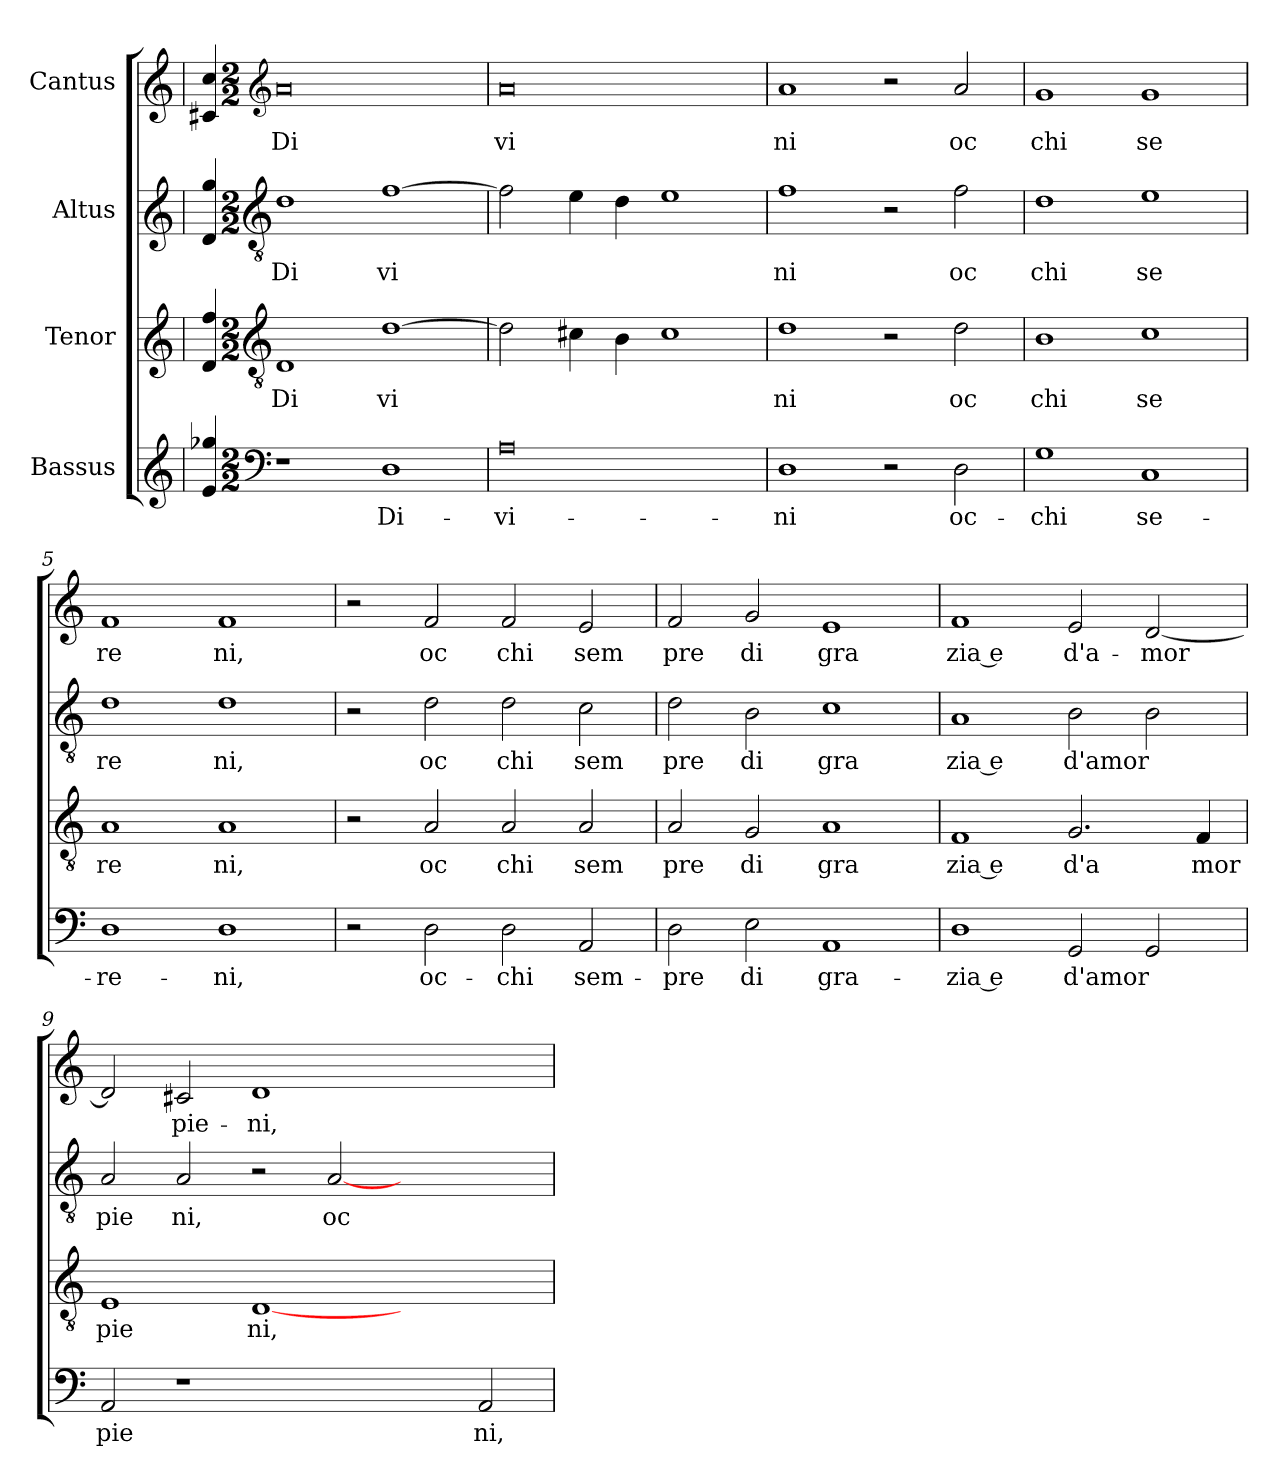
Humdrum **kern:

**kern	**text	**kern	**text	**kern	**text	**kern	**text
*part4	*part4	*part3	*part3	*part2	*part2	*part1	*part1
*staff4	*staff4	*staff3	*staff3	*staff2	*staff2	*staff1	*staff1
*I"Bassus	*	*I"Tenor	*	*I"Altus	*	*I"Cantus	*
!!LO:PB:g=z
*stria5	*	*stria5	*	*stria5	*	*stria5	*
=1	=1!	=1	=1!	=1	=1!	=1!	=1!
4gg-X/ 4e/	.	4ff/ 4d/	.	4gg/ 4d/	.	4cc/ 4c#X/	.
*clefF4	*	*clefGv2	*	*clefGv2	*	*clefG2	*
*M2/2	*	*M2/2	*	*M2/2	*	*M2/2	*
*met(c|)	*	*met(c|)	*	*met(c|)	*	*met(c|)	*
!	!	!	!LO:LY:b:cj	!	!LO:LY:b:cj	!	!LO:LY:b:cj
1r	.	1D	Di	1d	Di	0a	Di
!	!LO:LY:b:cj	!	!LO:LY:b:cj	!	!LO:LY:b:cj	!	!
1D	Di-	[>1d	vi	[>1f	vi	.	.
=2	=2	=2	=2	=2	=2	=2	=2
!	!LO:LY:b:cj	!	!	!	!	!	!LO:LY:b:cj
0A	-vi-	2d\]	.	2f\]	.	0a	vi
.	.	4c#\	.	4e\	.	.	.
.	.	4B\	.	4d\	.	.	.
.	.	1c#	.	1e	.	.	.
=3	=3	=3	=3	=3	=3	=3	=3
!	!LO:LY:b:cj	!	!LO:LY:b:cj	!	!LO:LY:b:cj	!	!LO:LY:b:cj
1D	-ni	1d	ni	1f	ni	1a	ni
2r	.	2r	.	2r	.	2r	.
!	!LO:LY:b:cj	!	!LO:LY:b:cj	!	!LO:LY:b:cj	!	!LO:LY:b:cj
2D\	oc-	2d\	oc	2f\	oc	2a/	oc
=4	=4	=4	=4	=4	=4	=4	=4
!	!LO:LY:b:cj	!	!LO:LY:b:cj	!	!LO:LY:b:cj	!	!LO:LY:b:cj
1G	-chi	1B	chi	1d	chi	1g	chi
!	!LO:LY:b:cj	!	!LO:LY:b:cj	!	!LO:LY:b:cj	!	!LO:LY:b:cj
1C	se-	1c	se	1e	se	1g	se
=5	=5	=5	=5	=5	=5	=5	=5
!	!LO:LY:b:cj	!	!LO:LY:b:cj	!	!LO:LY:b:cj	!	!LO:LY:b:cj
1D	-re-	1A	re	1d	re	1f	re
!	!LO:LY:b:cj	!	!LO:LY:b:cj	!	!LO:LY:b:cj	!	!LO:LY:b:cj
1D	-ni,	1A	ni,	1d	ni,	1f	ni,
=6	=6	=6	=6	=6	=6	=6	=6
2r	.	2r	.	2r	.	2r	.
!	!LO:LY:b:cj	!	!LO:LY:b:cj	!	!LO:LY:b:cj	!	!LO:LY:b:cj
2D\	oc-	2A/	oc	2d\	oc	2f/	oc
!	!LO:LY:b:cj	!	!LO:LY:b:cj	!	!LO:LY:b:cj	!	!LO:LY:b:cj
2D\	-chi	2A/	chi	2d\	chi	2f/	chi
!	!LO:LY:b:cj	!	!LO:LY:b:cj	!	!LO:LY:b:cj	!	!LO:LY:b:cj
2AA/	sem-	2A/	sem	2c\	sem	2e/	sem
=7	=7	=7	=7	=7	=7	=7	=7
!	!LO:LY:b:cj	!	!LO:LY:b:cj	!	!LO:LY:b:cj	!	!LO:LY:b:cj
2D\	-pre	2A/	pre	2d\	pre	2f/	pre
!	!LO:LY:b:cj	!	!LO:LY:b:cj	!	!LO:LY:b:cj	!	!LO:LY:b:cj
2E\	di	2G/	di	2B\	di	2g/	di
!	!LO:LY:b:cj	!	!LO:LY:b:cj	!	!LO:LY:b:cj	!	!LO:LY:b:cj
1AA	gra-	1A	gra	1c	gra	1e	gra
!!LO:LB:g=z
=8	=8	=8	=8	=8	=8	=8	=8
!	!LO:LY:b:rj	!	!LO:LY:b:rj	!	!LO:LY:b:rj	!	!LO:LY:b:rj
1D	-zia e	1F	zia e	1A	zia e	1f	zia e
!	!LO:LY:b	!	!LO:LY:b:cj	!	!LO:LY:b	!	!LO:LY:b:cj
2GG/	d'amor	2.G/	d'a	2B\	d'amor	2e/	d'a-
!	!	!	!	!	!	!	!LO:LY:b
2GG/	.	.	.	2B\	.	[<2d/	-mor
!	!	!	!LO:LY:b:cj	!	!	!	!
.	.	4F/	mor	.	.	.	.
=9	=9	=9	=9	=9	=9	=9	=9
!	!LO:LY:b:cj	!	!LO:LY:b:cj	!	!LO:LY:b:cj	!	!
2AA/	pie	1E	pie	2A/	pie	2d/]	.
!LO:N:vis=1	!	!	!	!	!LO:LY:b:cj	!	!LO:LY:b:cj
0r	.	.	.	2A/	ni,	2c#/	pie-
!	!	!	!LO:LY:b:cj	!	!	!	!LO:LY:b:cj
.	.	[<1D	ni,	2r	.	1d	-ni,
!	!	!	!	!	!LO:LY:b:cj	!	!
.	.	.	.	[<2A/	oc	.	.
.	.	1ryy	.	1ryy	.	1ryy	.
!	!LO:LY:b:cj	!	!	!	!	!	!
2AA/	ni,	.	.	.	.	.	.
=	=	=	=	=	=	=	=
*-	*-	*-	*-	*-	*-	*-	*-
